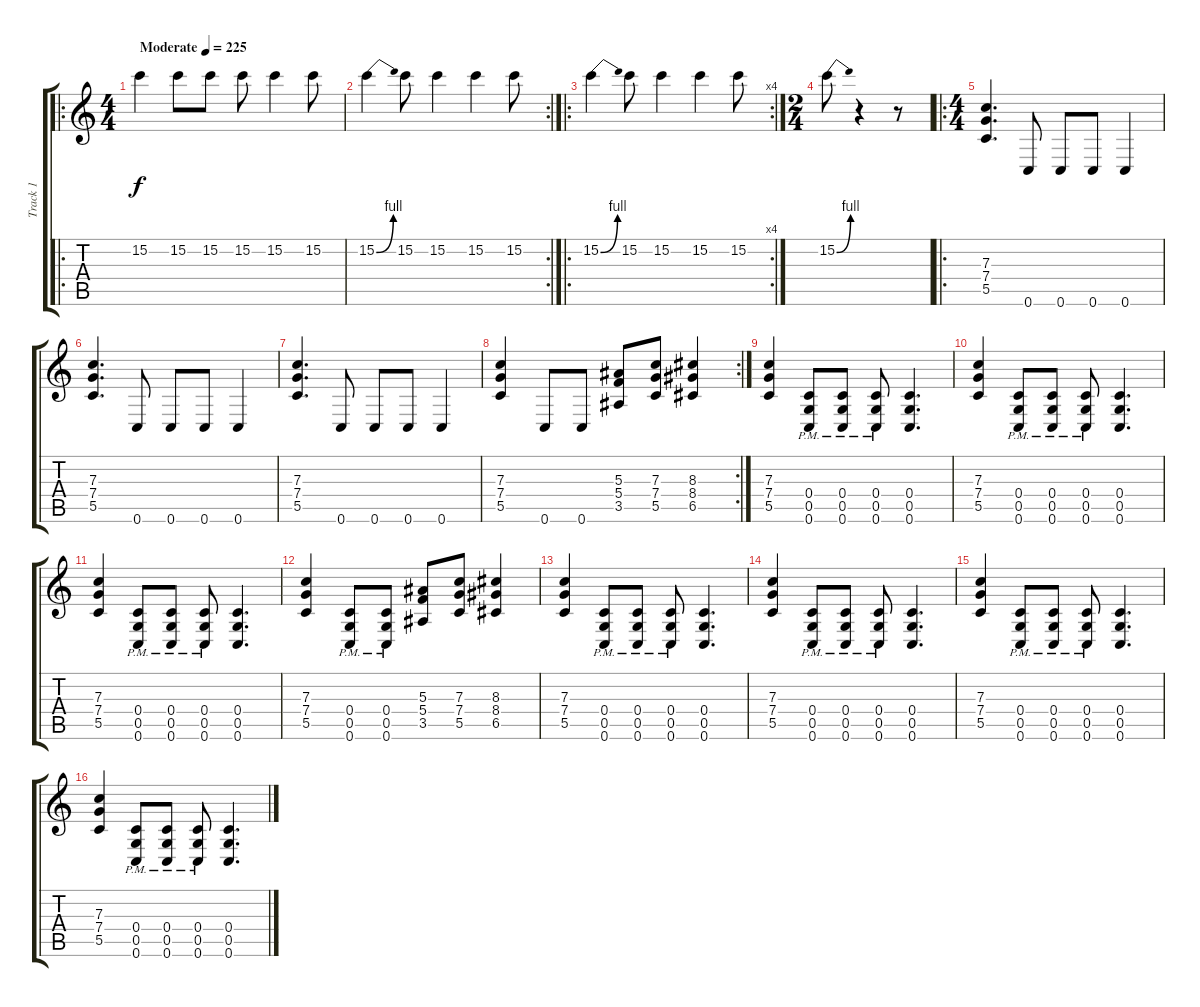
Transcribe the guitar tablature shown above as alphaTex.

\track ("Track 1" "Track 1") {instrument distortionguitar}
\staff {score tabs}
\tuning (D4 A3 F3 C3 G2 C2) {hide}
\ro
\ts (4 4)
\tempo (225 "Moderate")
\clef g2
\ks c
15.2.4{dy f instrument distortionguitar} 15.2.8 15.2.8 15.2.8 15.2.4 15.2.8 |
\rc 2
15.2{be (bend 0 0 60 4)}.4 15.2.8 15.2.4 15.2.4 15.2.8 |
\ro
\rc 4
15.2{be (bend 0 0 60 4)}.4 15.2.8 15.2.4 15.2.4 15.2.8 |
\ts (2 4)
15.2{be (bend 0 0 60 4)}.8 r.4 r.8 |
\ro
\ts (4 4)
(7.3 7.4 5.5).4{d} 0.6.8 0.6.8 0.6.8 0.6.4 |
(7.3 7.4 5.5).4{d} 0.6.8 0.6.8 0.6.8 0.6.4 |
(7.3 7.4 5.5).4{d} 0.6.8 0.6.8 0.6.8 0.6.4 |
\rc 2
(7.3 7.4 5.5).4 0.6.8 0.6.8 (5.3 5.4 3.5).8 (7.3 7.4 5.5).8 (8.3 8.4 6.5).4 |
(7.3 7.4 5.5).4 (0.4{pm} 0.5{pm} 0.6{pm}).8 (0.4{pm} 0.5{pm} 0.6{pm}).8 (0.4{pm} 0.5{pm} 0.6{pm}).8 (0.4 0.5 0.6).4{d} |
(7.3 7.4 5.5).4 (0.4{pm} 0.5{pm} 0.6{pm}).8 (0.4{pm} 0.5{pm} 0.6{pm}).8 (0.4{pm} 0.5{pm} 0.6{pm}).8 (0.4 0.5 0.6).4{d} |
(7.3 7.4 5.5).4 (0.4{pm} 0.5{pm} 0.6{pm}).8 (0.4{pm} 0.5{pm} 0.6{pm}).8 (0.4{pm} 0.5{pm} 0.6{pm}).8 (0.4 0.5 0.6).4{d} |
(7.3 7.4 5.5).4 (0.4{pm} 0.5{pm} 0.6{pm}).8 (0.4{pm} 0.5{pm} 0.6{pm}).8 (5.3 5.4 3.5).8 (7.3 7.4 5.5).8 (8.3 8.4 6.5).4 |
(7.3 7.4 5.5).4 (0.4{pm} 0.5{pm} 0.6{pm}).8 (0.4{pm} 0.5{pm} 0.6{pm}).8 (0.4{pm} 0.5{pm} 0.6{pm}).8 (0.4 0.5 0.6).4{d} |
(7.3 7.4 5.5).4 (0.4{pm} 0.5{pm} 0.6{pm}).8 (0.4{pm} 0.5{pm} 0.6{pm}).8 (0.4{pm} 0.5{pm} 0.6{pm}).8 (0.4 0.5 0.6).4{d} |
(7.3 7.4 5.5).4 (0.4{pm} 0.5{pm} 0.6{pm}).8 (0.4{pm} 0.5{pm} 0.6{pm}).8 (0.4{pm} 0.5{pm} 0.6{pm}).8 (0.4 0.5 0.6).4{d} |
(7.3 7.4 5.5).4 (0.4{pm} 0.5{pm} 0.6{pm}).8 (0.4{pm} 0.5{pm} 0.6{pm}).8 (0.4{pm} 0.5{pm} 0.6{pm}).8 (0.4 0.5 0.6).4{d}
